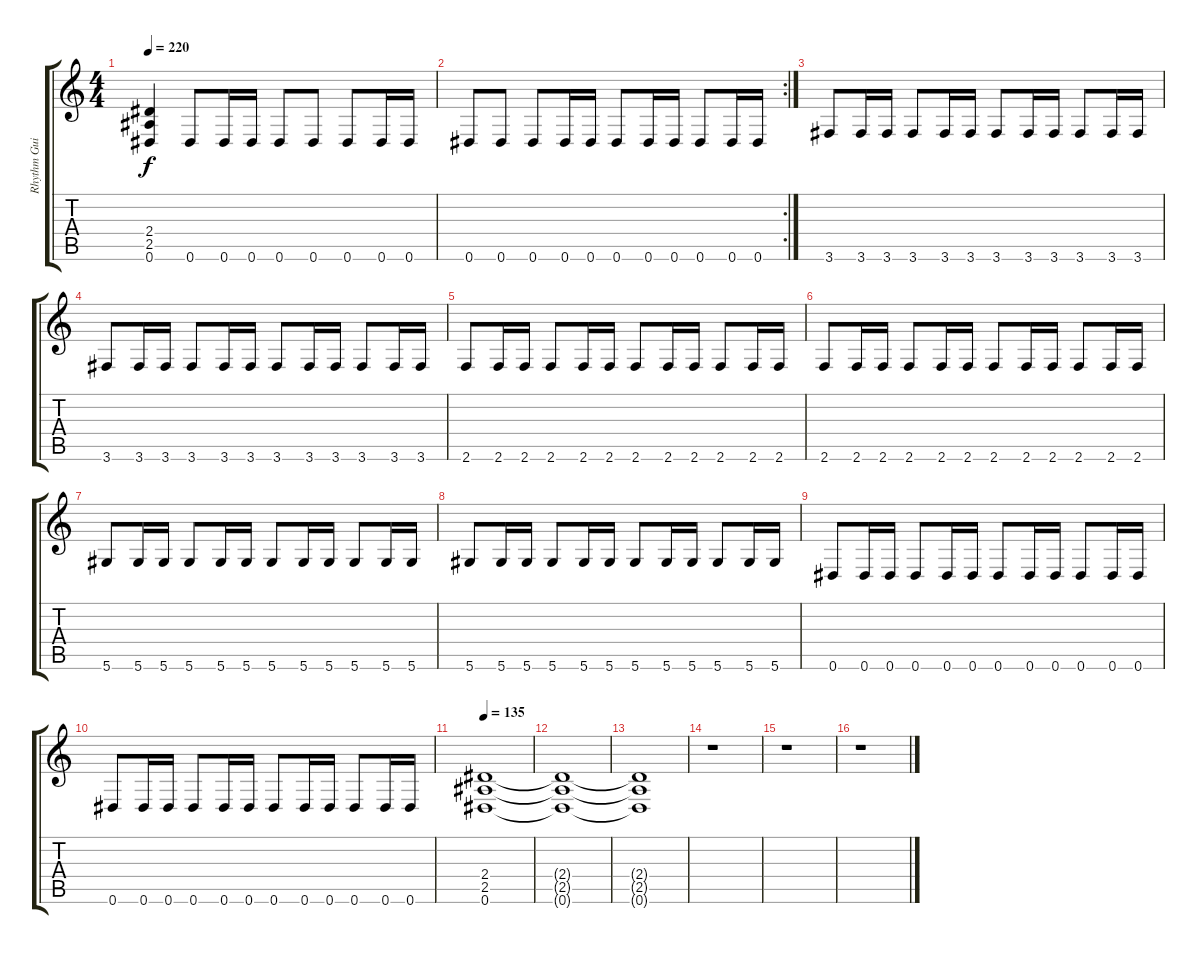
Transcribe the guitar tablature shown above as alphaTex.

\track ("Rhythm Guitar 1" "Rhythm Gui") {instrument distortionguitar}
\staff {score tabs}
\tuning (Eb4 Bb3 Gb3 Db3 Ab2 Eb2) {hide}
\ts (4 4)
\tempo 220
\clef g2
\ks c
(2.4 2.5 0.6).4{dy f} 0.6.8 0.6.16 0.6.16 0.6.8 0.6.8 0.6.8 0.6.16 0.6.16 |
\rc 2
0.6.8 0.6.8 0.6.8 0.6.16 0.6.16 0.6.8 0.6.16 0.6.16 0.6.8 0.6.16 0.6.16 |
3.6.8 3.6.16 3.6.16 3.6.8 3.6.16 3.6.16 3.6.8 3.6.16 3.6.16 3.6.8 3.6.16 3.6.16 |
3.6.8 3.6.16 3.6.16 3.6.8 3.6.16 3.6.16 3.6.8 3.6.16 3.6.16 3.6.8 3.6.16 3.6.16 |
2.6.8 2.6.16 2.6.16 2.6.8 2.6.16 2.6.16 2.6.8 2.6.16 2.6.16 2.6.8 2.6.16 2.6.16 |
2.6.8 2.6.16 2.6.16 2.6.8 2.6.16 2.6.16 2.6.8 2.6.16 2.6.16 2.6.8 2.6.16 2.6.16 |
5.6.8 5.6.16 5.6.16 5.6.8 5.6.16 5.6.16 5.6.8 5.6.16 5.6.16 5.6.8 5.6.16 5.6.16 |
5.6.8 5.6.16 5.6.16 5.6.8 5.6.16 5.6.16 5.6.8 5.6.16 5.6.16 5.6.8 5.6.16 5.6.16 |
0.6.8 0.6.16 0.6.16 0.6.8 0.6.16 0.6.16 0.6.8 0.6.16 0.6.16 0.6.8 0.6.16 0.6.16 |
0.6.8 0.6.16 0.6.16 0.6.8 0.6.16 0.6.16 0.6.8 0.6.16 0.6.16 0.6.8 0.6.16 0.6.16 |
\tempo 135
(2.4 2.5 0.6).1 |
(2.4{t} 2.5{t} 0.6{t}).1 |
(2.4{t} 2.5{t} 0.6{t}).1 |
r.1 |
r.1 |
r.1
